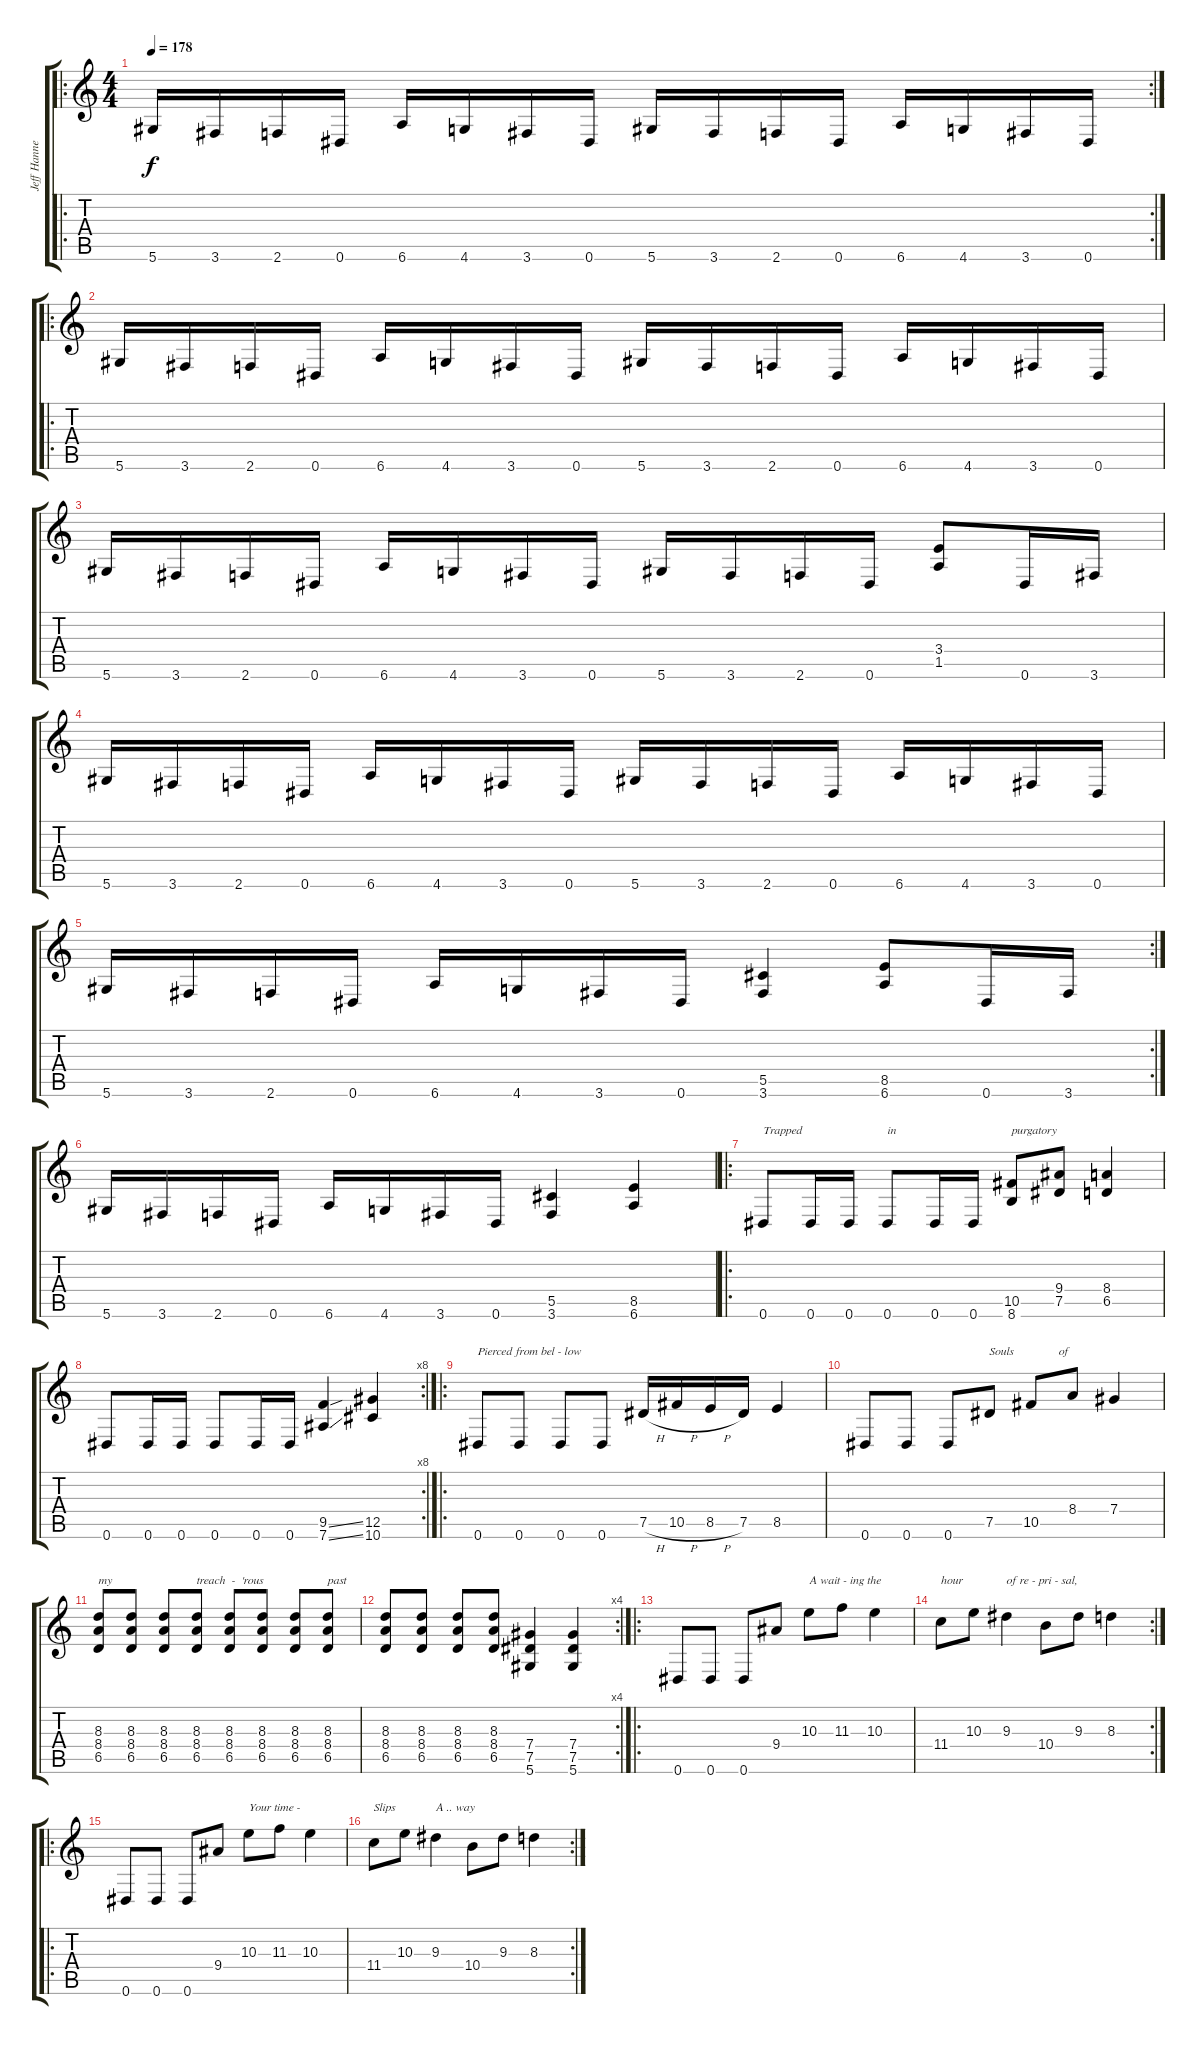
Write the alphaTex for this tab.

\track ("Jeff Hannemen - Guitar 1" "Jeff Hanne") {instrument distortionguitar}
\staff {score tabs}
\tuning (Eb4 Bb3 Gb3 Db3 Ab2 Eb2) {hide}
\ro
\rc 2
\ts (4 4)
\tempo 178
\clef g2
\ks c
5.6.16{dy f} 3.6.16 2.6.16 0.6.16 6.6.16 4.6.16 3.6.16 0.6.16 5.6.16 3.6.16 2.6.16 0.6.16 6.6.16 4.6.16 3.6.16 0.6.16 |
\ro
5.6.16 3.6.16 2.6.16 0.6.16 6.6.16 4.6.16 3.6.16 0.6.16 5.6.16 3.6.16 2.6.16 0.6.16 6.6.16 4.6.16 3.6.16 0.6.16 |
5.6.16 3.6.16 2.6.16 0.6.16 6.6.16 4.6.16 3.6.16 0.6.16 5.6.16 3.6.16 2.6.16 0.6.16 (3.4 1.5).8 0.6.16 3.6.16 |
5.6.16 3.6.16 2.6.16 0.6.16 6.6.16 4.6.16 3.6.16 0.6.16 5.6.16 3.6.16 2.6.16 0.6.16 6.6.16 4.6.16 3.6.16 0.6.16 |
\rc 2
5.6.16 3.6.16 2.6.16 0.6.16 6.6.16 4.6.16 3.6.16 0.6.16 (5.5 3.6).4 (8.5 6.6).8 0.6.16 3.6.16 |
5.6.16 3.6.16 2.6.16 0.6.16 6.6.16 4.6.16 3.6.16 0.6.16 (5.5 3.6).4 (8.5 6.6).4 |
\ro
0.6.8{txt "Trapped"} 0.6.16 0.6.16 0.6.8{txt "in"} 0.6.16 0.6.16 (10.5 8.6).8{txt "purgatory"} (9.4 7.5).8 (8.4 6.5).4 |
\rc 8
0.6.8 0.6.16 0.6.16 0.6.8 0.6.16 0.6.16 (9.5{ss} 7.6{ss}).4 (12.5 10.6).4 |
\ro
0.6.8{txt "Pierced from bel - low"} 0.6.8 0.6.8 0.6.8 7.5{h}.16 10.5{h}.16 8.5{h}.16 7.5.16 8.5.4 |
0.6.8 0.6.8 0.6.8 7.5.8{txt "Souls               of"} 10.5.8 8.4.8 7.4.4 |
(8.3 8.4 6.5).8{txt "my"} (8.3 8.4 6.5).8 (8.3 8.4 6.5).8 (8.3 8.4 6.5).8{txt "treach  -  'rous"} (8.3 8.4 6.5).8 (8.3 8.4 6.5).8 (8.3 8.4 6.5).8 (8.3 8.4 6.5).8{txt "past"} |
\rc 4
(8.3 8.4 6.5).8 (8.3 8.4 6.5).8 (8.3 8.4 6.5).8 (8.3 8.4 6.5).8 (7.4 7.5 5.6).4 (7.4 7.5 5.6).4 |
\ro
0.6.8 0.6.8 0.6.8 9.4.8 10.3.8{txt "A wait - ing the"} 11.3.8 10.3.4 |
\rc 2
11.4.8{txt "hour"} 10.3.8 9.3.4{txt "of re - pri - sal,"} 10.4.8 9.3.8 8.3.4 |
\ro
0.6.8 0.6.8 0.6.8 9.4.8 10.3.8{txt "Your time - "} 11.3.8 10.3.4 |
\rc 2
11.4.8{txt "Slips"} 10.3.8 9.3.4{txt "A .. way"} 10.4.8 9.3.8 8.3.4
